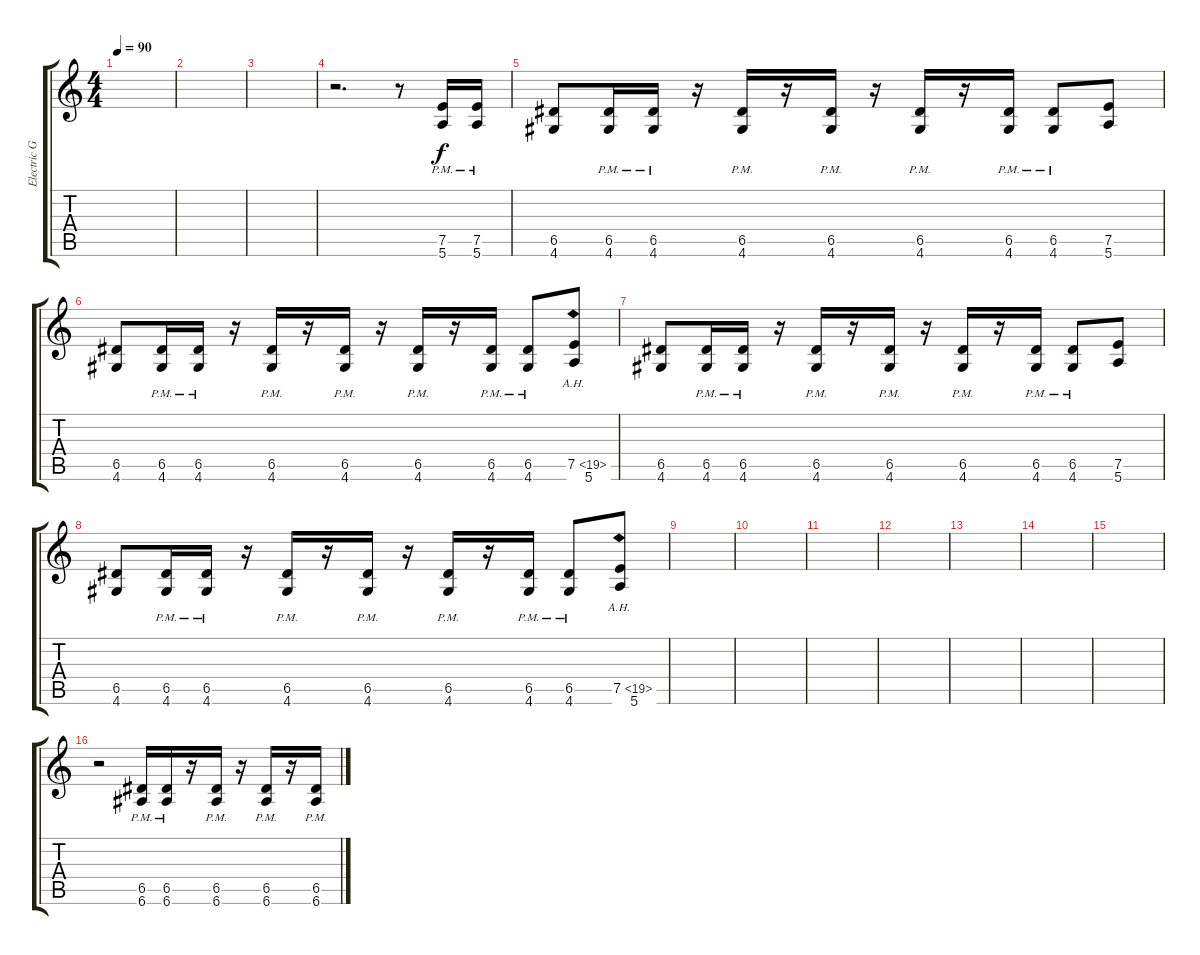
\track ("Electric Guitar" "Electric G") {instrument overdrivenguitar}
\staff {score tabs}
\tuning (E4 B3 G3 D3 A2 E2) {hide}
\ts (4 4)
\tempo 90
\clef g2
\ks c
|
|
|
r.2{d} r.8 (7.5{pm} 5.6{pm}).16 (7.5{pm} 5.6{pm}).16 |
(6.5 4.6).8 (6.5{pm} 4.6{pm}).16 (6.5{pm} 4.6{pm}).16 r.16 (6.5{pm} 4.6{pm}).16 r.16 (6.5{pm} 4.6{pm}).16 r.16 (6.5{pm} 4.6{pm}).16 r.16 (6.5{pm} 4.6{pm}).16 (6.5{pm} 4.6{pm}).8 (7.5 5.6).8 |
(6.5 4.6).8 (6.5{pm} 4.6{pm}).16 (6.5{pm} 4.6{pm}).16 r.16 (6.5{pm} 4.6{pm}).16 r.16 (6.5{pm} 4.6{pm}).16 r.16 (6.5{pm} 4.6{pm}).16 r.16 (6.5{pm} 4.6{pm}).16 (6.5{pm} 4.6{pm}).8 (7.5{ah 12} 5.6).8 |
(6.5 4.6).8 (6.5{pm} 4.6{pm}).16 (6.5{pm} 4.6{pm}).16 r.16 (6.5{pm} 4.6{pm}).16 r.16 (6.5{pm} 4.6{pm}).16 r.16 (6.5{pm} 4.6{pm}).16 r.16 (6.5{pm} 4.6{pm}).16 (6.5{pm} 4.6{pm}).8 (7.5 5.6).8 |
(6.5 4.6).8 (6.5{pm} 4.6{pm}).16 (6.5{pm} 4.6{pm}).16 r.16 (6.5{pm} 4.6{pm}).16 r.16 (6.5{pm} 4.6{pm}).16 r.16 (6.5{pm} 4.6{pm}).16 r.16 (6.5{pm} 4.6{pm}).16 (6.5{pm} 4.6{pm}).8 (7.5{ah 12} 5.6).8 |
|
|
|
|
|
|
|
r.2 (6.5{pm} 6.6{pm}).16 (6.5{pm} 6.6{pm}).16 r.16 (6.5{pm} 6.6{pm}).16 r.16 (6.5{pm} 6.6{pm}).16 r.16 (6.5{pm} 6.6{pm}).16
